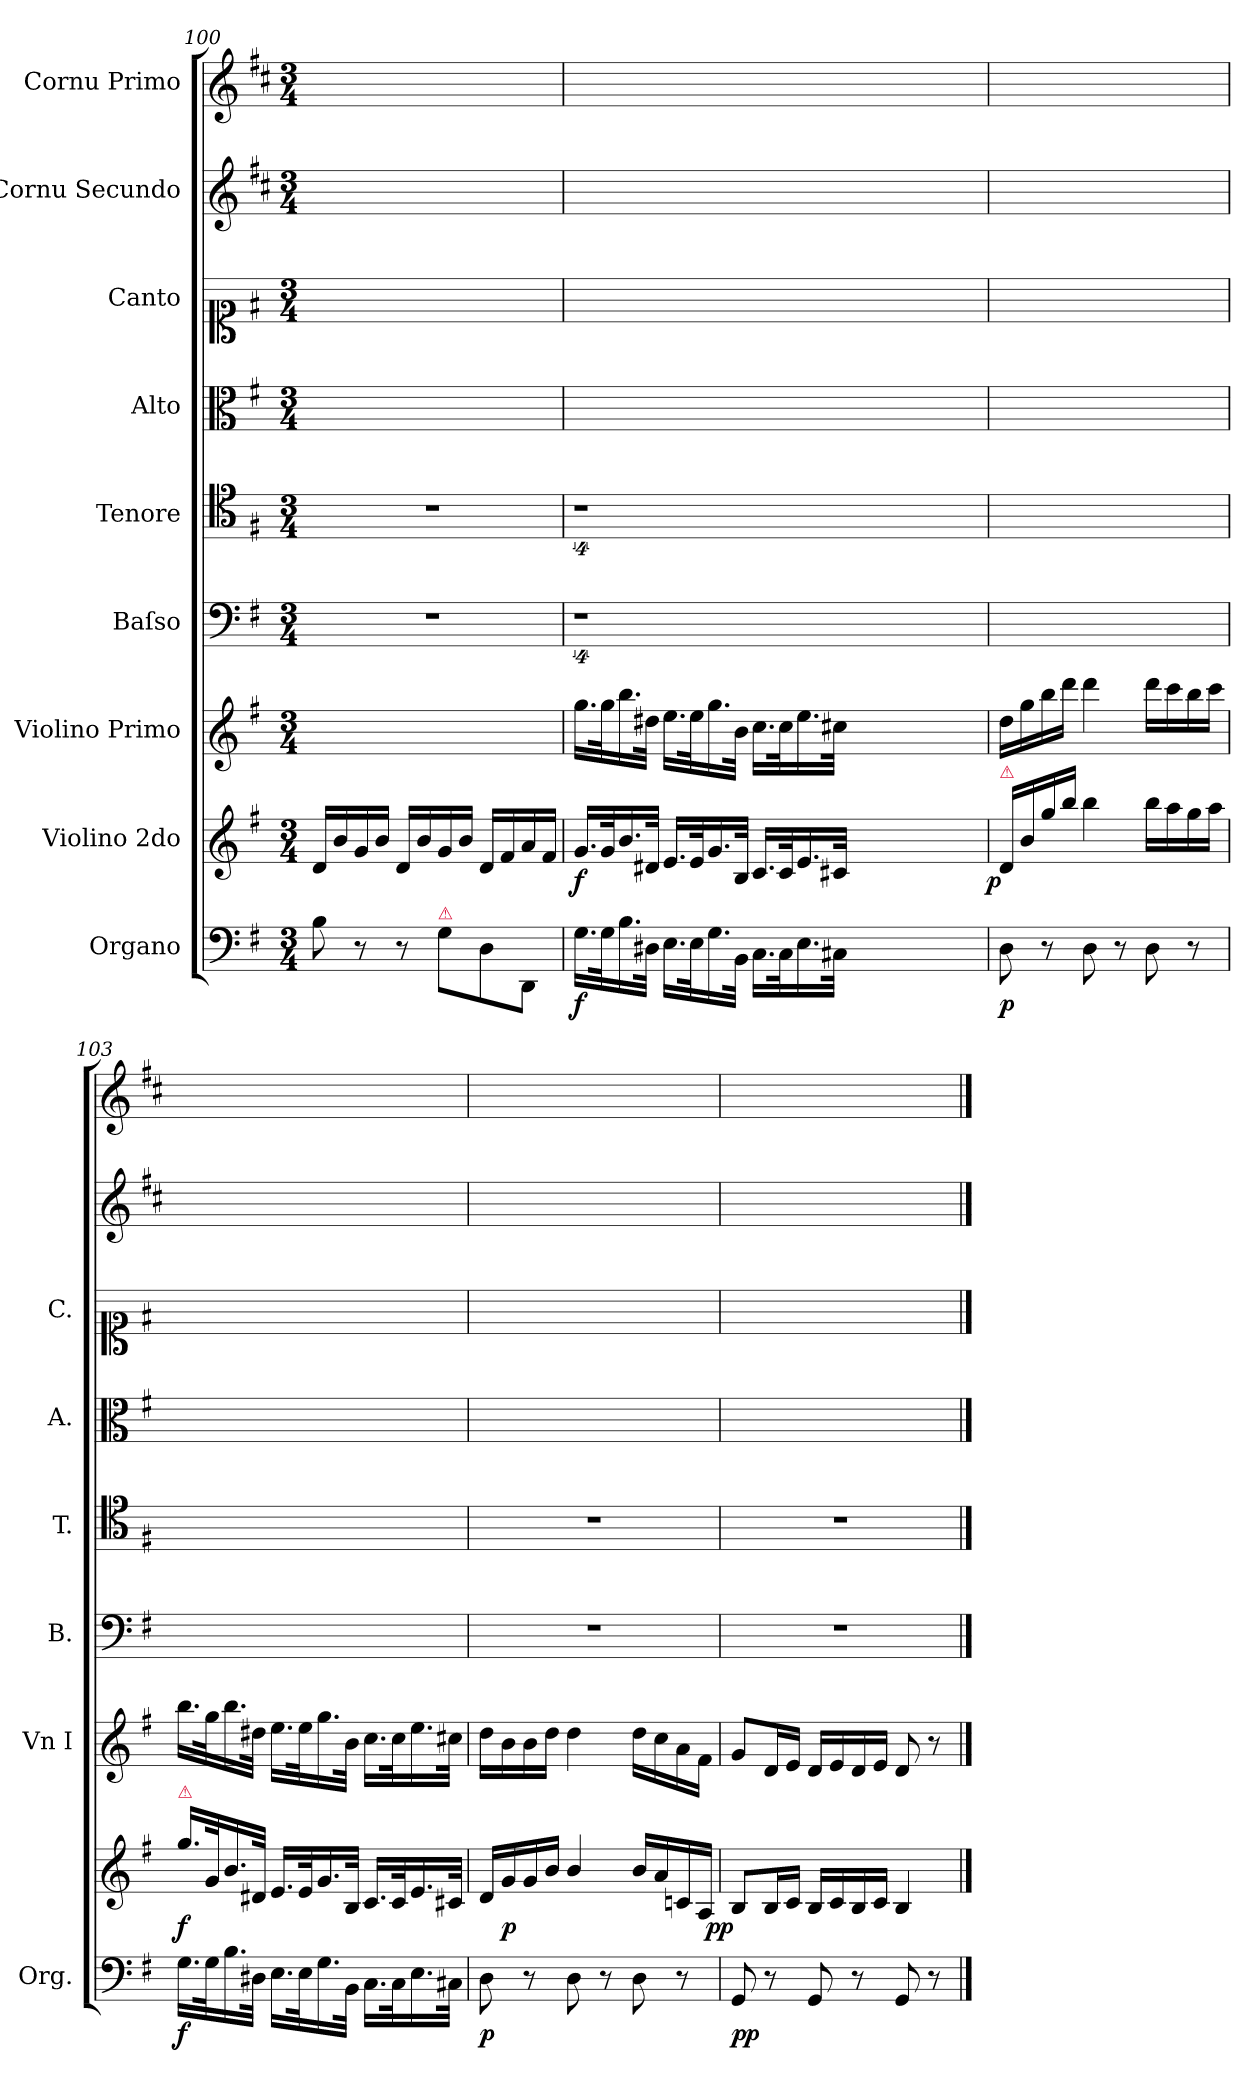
**kern	**dynam	**kern	**dynam	**kern	**kern	**kern	**kern	**kern	**kern	**kern
*part9	*part9	*part8	*part8	*part7	*part6	*part5	*part4	*part3	*part2	*part1
*staff9	*staff9	*staff8	*staff8	*staff7	*staff6	*staff5	*staff4	*staff3	*staff2	*staff1
*I"Organo	*	*I"Violino 2do	*	*I"Violino Primo	*I"Baſso	*I"Tenore	*I"Alto	*I"Canto	*I"Cornu Secundo	*I"Cornu Primo
*I'Org.	*	*	*	*I'Vn I	*I'B.	*I'T.	*I'A.	*I'C.	*	*
*clefF4	*	*clefG2	*	*clefG2	*clefF4	*clefC4	*clefC3	*clefC1	*clefG2	*clefG2
*	*	*	*	*	*	*	*	*	*ITrd4c7	*ITrd4c7
*k[f#]	*	*k[f#]	*	*k[f#]	*k[f#]	*k[f#]	*k[f#]	*k[f#]	*k[f#]	*k[f#]
*G:	*	*G:	*	*G:	*G:	*G:	*G:	*G:	*G:	*G:
*M3/4	*	*M3/4	*	*M3/4	*M3/4	*M3/4	*M3/4	*M3/4	*M3/4	*M3/4
=100	=100	=100	=100	=100	=100	=100	=100	=100	=100	=100
8B\	.	16d/LL	.	16eee\LLyy	2.r	2.r	2.ryy	2.ryy	2.ryy	2.ryy
.	.	16b/	.	16ddd\JJyy	.	.	.	.	.	.
8r	.	16g/	.	4ddd\yy	.	.	.	.	.	.
.	.	16b/JJ	.	.	.	.	.	.	.	.
8r	.	16d/LL	.	.	.	.	.	.	.	.
.	.	16b/	.	.	.	.	.	.	.	.
!LO:TX:a:color=crimson:t=⚠	!	!	!	!	!	!	!	!	!	!
8G\L	.	16g/	.	16bb\LLyy	.	.	.	.	.	.
.	.	16b/JJ	.	16ddd\JJyy	.	.	.	.	.	.
8D\	.	16d/LL	.	16ccc\LLyy	.	.	.	.	.	.
.	.	16f#/	.	16bb\yy	.	.	.	.	.	.
8DD/J	.	16a/	.	16ccc\yy	.	.	.	.	.	.
.	.	16f#/JJ	.	16aa\JJyy	.	.	.	.	.	.
=101	=101	=101	=101	=101	=101	=101	=101	=101	=101	=101
16.G\LL	f	16.g/LL	f	16.gg\LL	4%9r	4%9r	2.ryy	2.ryy	2.ryy	2.ryy
32G\K	.	32g/K	.	32gg\K	.	.	.	.	.	.
16.B\	.	16.b/	.	16.bb\	.	.	.	.	.	.
32D#X\JJk	.	32d#X/JJk	.	32dd#X\JJk	.	.	.	.	.	.
16.E\LL	.	16.e/LL	.	16.ee\LL	.	.	.	.	.	.
32E\K	.	32e/K	.	32ee\K	.	.	.	.	.	.
16.G\	.	16.g/	.	16.gg\	.	.	.	.	.	.
32BB\JJk	.	32B/JJk	.	32b\JJk	.	.	.	.	.	.
16.C\LL	.	16.c/LL	.	16.cc\LL	.	.	.	.	.	.
32C\K	.	32c/K	.	32cc\K	.	.	.	.	.	.
16.E\	.	16.e/	.	16.ee\	.	.	.	.	.	.
32C#X\JJk	.	32c#X/JJk	.	32cc#X\JJk	.	.	.	.	.	.
1.ryy	.	1.ryy	.	1.ryy	.	.	1.ryy	1.ryy	1.ryy	1.ryy
=102	=102	=102	=102	=102	=102	=102	=102	=102	=102	=102
!	!	!LO:TX:a:color=crimson:t=⚠	!	!	!	!	!	!	!	!
!	!	!	!LO:DY:rj	!	!	!	!	!	!	!
8D\	p	16d/LL	p	16dd\LL	2.ryy	2.ryy	2.ryy	2.ryy	2.ryy	2.ryy
.	.	16b/	.	16gg\	.	.	.	.	.	.
8r	.	16gg\	.	16bb\	.	.	.	.	.	.
.	.	16bb\JJ	.	16ddd\JJ	.	.	.	.	.	.
8D\	.	4bb\	.	4ddd\	.	.	.	.	.	.
8r	.	.	.	.	.	.	.	.	.	.
8D\	.	16bb\LL	.	16ddd\LL	.	.	.	.	.	.
.	.	16aa\	.	16ccc\	.	.	.	.	.	.
8r	.	16gg\	.	16bb\	.	.	.	.	.	.
.	.	16aa\JJ	.	16ccc\JJ	.	.	.	.	.	.
=103	=103	=103	=103	=103	=103	=103	=103	=103	=103	=103
!	!	!LO:TX:a:color=crimson:t=⚠	!	!	!	!	!	!	!	!
16.G\LL	f	16.gg\LL	f	16.bb\LL	2.ryy	2.ryy	2.ryy	2.ryy	2.ryy	2.ryy
32G\K	.	32g/K	.	32gg\K	.	.	.	.	.	.
16.B\	.	16.b/	.	16.bb\	.	.	.	.	.	.
32D#X\JJk	.	32d#X\JJk	.	32dd#X\JJk	.	.	.	.	.	.
16.E\LL	.	16.e/LL	.	16.ee\LL	.	.	.	.	.	.
32E\K	.	32e/K	.	32ee\K	.	.	.	.	.	.
16.G\	.	16.g/	.	16.gg\	.	.	.	.	.	.
32BB\JJk	.	32B/JJk	.	32b\JJk	.	.	.	.	.	.
16.C\LL	.	16.c/LL	.	16.cc\LL	.	.	.	.	.	.
32C\K	.	32c/K	.	32cc\K	.	.	.	.	.	.
16.E\	.	16.e/	.	16.ee\	.	.	.	.	.	.
32C#X\JJk	.	32c#X/JJk	.	32cc#X\JJk	.	.	.	.	.	.
=104	=104	=104	=104	=104	=104	=104	=104	=104	=104	=104
8D\	p	16d/LL	.	16dd\LL	2.r	2.r	2.ryy	2.ryy	2.ryy	2.ryy
.	.	16g/	p	16b\	.	.	.	.	.	.
8r	.	16g/	.	16b\	.	.	.	.	.	.
.	.	16b/JJ	.	16dd\JJ	.	.	.	.	.	.
8D\	.	4b/	.	4dd\	.	.	.	.	.	.
8r	.	.	.	.	.	.	.	.	.	.
8D\	.	16b/LL	.	16dd\LL	.	.	.	.	.	.
.	.	16a/	.	16cc\	.	.	.	.	.	.
8r	.	16cn/	.	16a\	.	.	.	.	.	.
.	.	16A/JJ	.	16f#\JJ	.	.	.	.	.	.
=105	=105	=105	=105	=105	=105	=105	=105	=105	=105	=105
!	!	!	!LO:DY:rj	!	!	!	!	!	!	!
8GG/	pp	8B/L	pp	8g/L	2.r	2.r	2.ryy	2.ryy	2.ryy	2.ryy
8r	.	16B/L	.	16d/L	.	.	.	.	.	.
.	.	16c/JJ	.	16e/JJ	.	.	.	.	.	.
8GG/	.	16B/LL	.	16d/LL	.	.	.	.	.	.
.	.	16c/	.	16e/	.	.	.	.	.	.
8r	.	16B/	.	16d/	.	.	.	.	.	.
.	.	16c/JJ	.	16e/JJ	.	.	.	.	.	.
8GG/	.	4B/	.	8d/	.	.	.	.	.	.
8r	.	.	.	8r	.	.	.	.	.	.
==	==	==	==	==	==	==	==	==	==	==
*-	*-	*-	*-	*-	*-	*-	*-	*-	*-	*-
